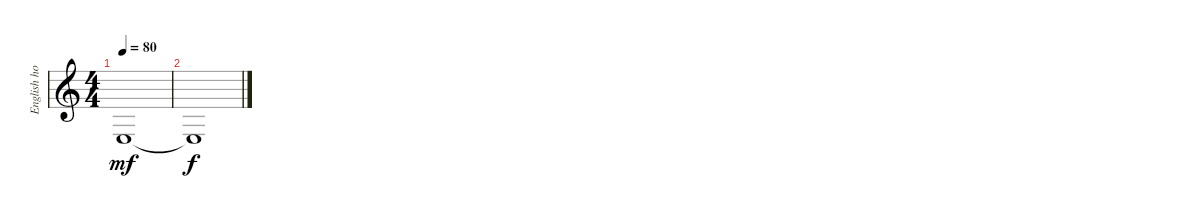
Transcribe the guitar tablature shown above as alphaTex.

\track ("English horn B" "English ho") {instrument englishhorn}
\staff {score}
\tuning (E4 B3 G3 D3 A2 E2) {hide}
\ts (4 4)
\tempo 80
\clef g2
\ks c
2.4.1{dy mf} |
2.4{t}.1{dy f}
